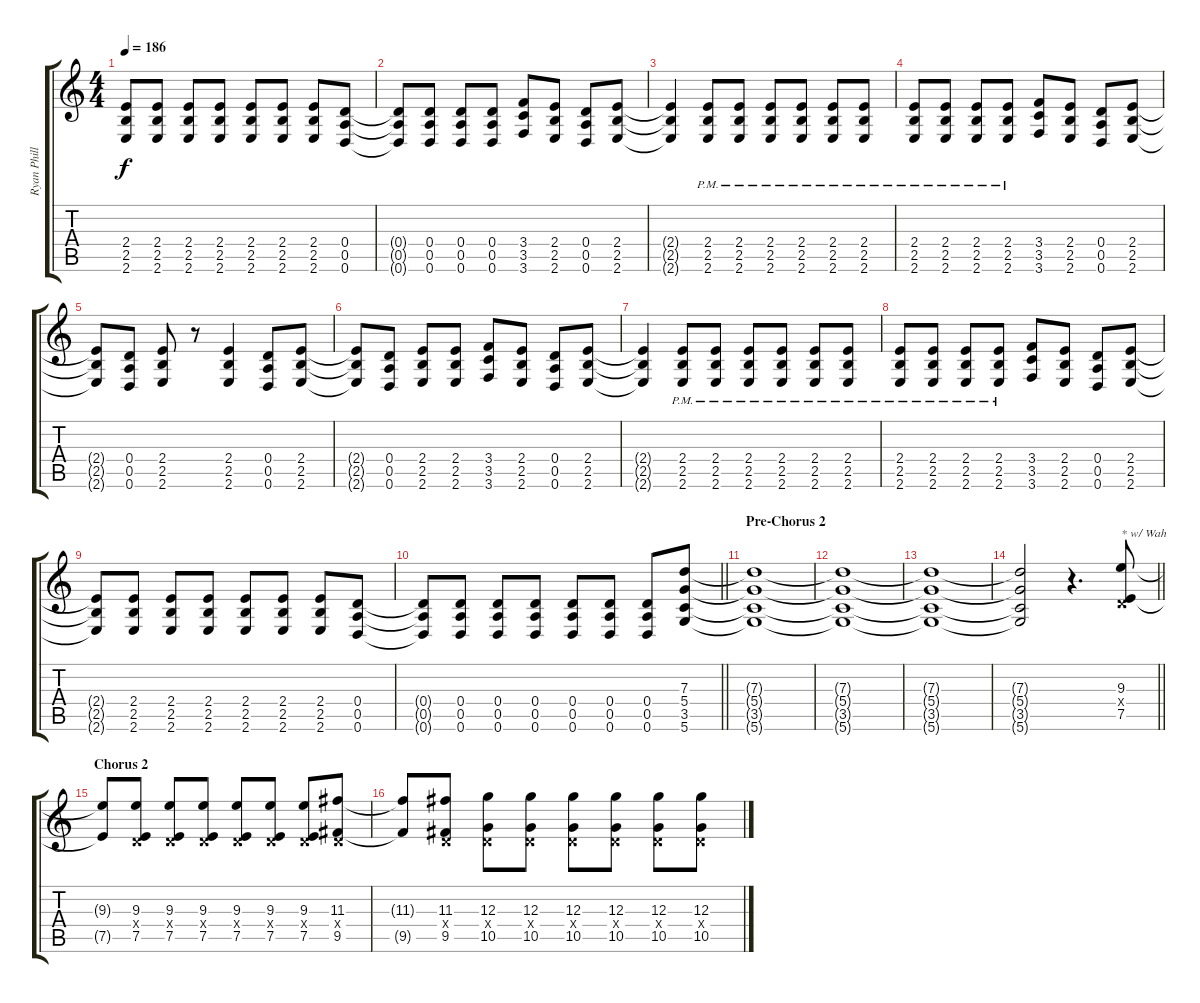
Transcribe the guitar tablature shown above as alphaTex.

\track ("Ryan Phillips | Lead Gtr. 1" "Ryan Phill") {instrument distortionguitar}
\staff {score tabs}
\tuning (E4 B3 G3 D3 A2 D2) {hide}
\ts (4 4)
\tempo 186
\clef g2
\ks c
(2.4{t} 2.5{t} 2.6{t}).8{dy f} (2.4 2.5 2.6).8 (2.4 2.5 2.6).8 (2.4 2.5 2.6).8 (2.4 2.5 2.6).8 (2.4 2.5 2.6).8 (2.4 2.5 2.6).8 (0.4 0.5 0.6).8 |
(0.4{t} 0.5{t} 0.6{t}).8 (0.4 0.5 0.6).8 (0.4 0.5 0.6).8 (0.4 0.5 0.6).8 (3.4 3.5 3.6).8 (2.4 2.5 2.6).8 (0.4 0.5 0.6).8 (2.4 2.5 2.6).8 |
(2.4{t} 2.5{t} 2.6{t}).4 (2.4{pm} 2.5{pm} 2.6{pm}).8 (2.4{pm} 2.5{pm} 2.6{pm}).8 (2.4{pm} 2.5{pm} 2.6{pm}).8 (2.4{pm} 2.5{pm} 2.6{pm}).8 (2.4{pm} 2.5{pm} 2.6{pm}).8 (2.4{pm} 2.5{pm} 2.6{pm}).8 |
(2.4{pm} 2.5{pm} 2.6{pm}).8 (2.4{pm} 2.5{pm} 2.6{pm}).8 (2.4{pm} 2.5{pm} 2.6{pm}).8 (2.4{pm} 2.5{pm} 2.6{pm}).8 (3.4 3.5 3.6).8 (2.4 2.5 2.6).8 (0.4 0.5 0.6).8 (2.4 2.5 2.6).8 |
(2.4{t} 2.5{t} 2.6{t}).8 (0.4 0.5 0.6).8 (2.4 2.5 2.6).8 r.8 (2.4 2.5 2.6).4 (0.4 0.5 0.6).8 (2.4 2.5 2.6).8 |
(2.4{t} 2.5{t} 2.6{t}).8 (0.4 0.5 0.6).8 (2.4 2.5 2.6).8 (2.4 2.5 2.6).8 (3.4 3.5 3.6).8 (2.4 2.5 2.6).8 (0.4 0.5 0.6).8 (2.4 2.5 2.6).8 |
(2.4{t} 2.5{t} 2.6{t}).4 (2.4{pm} 2.5{pm} 2.6{pm}).8 (2.4{pm} 2.5{pm} 2.6{pm}).8 (2.4{pm} 2.5{pm} 2.6{pm}).8 (2.4{pm} 2.5{pm} 2.6{pm}).8 (2.4{pm} 2.5{pm} 2.6{pm}).8 (2.4{pm} 2.5{pm} 2.6{pm}).8 |
(2.4{pm} 2.5{pm} 2.6{pm}).8 (2.4{pm} 2.5{pm} 2.6{pm}).8 (2.4{pm} 2.5{pm} 2.6{pm}).8 (2.4{pm} 2.5{pm} 2.6{pm}).8 (3.4 3.5 3.6).8 (2.4 2.5 2.6).8 (0.4 0.5 0.6).8 (2.4 2.5 2.6).8 |
(2.4{t} 2.5{t} 2.6{t}).8 (2.4 2.5 2.6).8 (2.4 2.5 2.6).8 (2.4 2.5 2.6).8 (2.4 2.5 2.6).8 (2.4 2.5 2.6).8 (2.4 2.5 2.6).8 (0.4 0.5 0.6).8 |
\barLineRight lightlight
(0.4{t} 0.5{t} 0.6{t}).8 (0.4 0.5 0.6).8 (0.4 0.5 0.6).8 (0.4 0.5 0.6).8 (0.4 0.5 0.6).8 (0.4 0.5 0.6).8 (0.4 0.5 0.6).8 (7.3 5.4 3.5 5.6).8 |
\section ("" "Pre-Chorus 2")
(7.3{t} 5.4{t} 3.5{t} 5.6{t}).1 |
(7.3{t} 5.4{t} 3.5{t} 5.6{t}).1 |
(7.3{t} 5.4{t} 3.5{t} 5.6{t}).1 |
\barLineRight lightlight
(7.3{t} 5.4{t} 3.5{t} 5.6{t}).2 r.4{d} (9.3 0.4{x} 7.5).8{txt "* w/ Wah" balance 16 instrument distortionguitar} |
\section ("" "Chorus 2")
(9.3{t} 7.5{t}).8 (9.3 0.4{x} 7.5).8 (9.3 0.4{x} 7.5).8 (9.3 0.4{x} 7.5).8 (9.3 0.4{x} 7.5).8 (9.3 0.4{x} 7.5).8 (9.3 0.4{x} 7.5).8 (11.3 0.4{x} 9.5).8 |
(11.3{t} 9.5{t}).8 (11.3 0.4{x} 9.5).8 (12.3 0.4{x} 10.5).8 (12.3 0.4{x} 10.5).8 (12.3 0.4{x} 10.5).8 (12.3 0.4{x} 10.5).8 (12.3 0.4{x} 10.5).8 (12.3 0.4{x} 10.5).8
